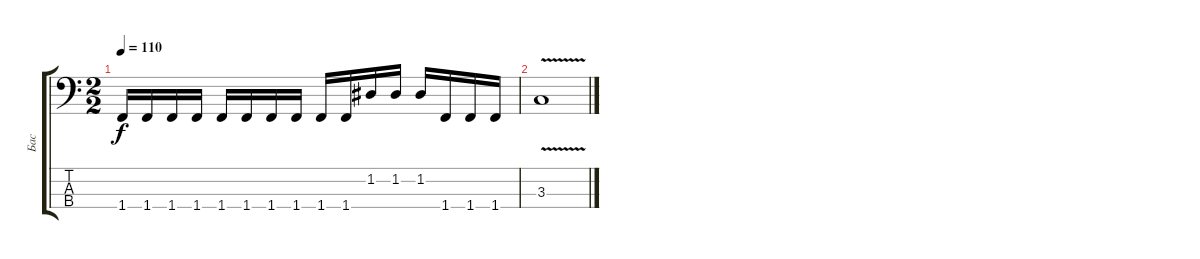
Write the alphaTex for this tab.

\track ("Бас" "Бас") {instrument electricbassfinger}
\staff {score tabs}
\tuning (G2 D2 A1 E1) {hide}
\ts (2 2)
\tempo 110
\clef f4
\ks c
1.4.16{dy f} 1.4.16 1.4.16 1.4.16 1.4.16 1.4.16 1.4.16 1.4.16 1.4.16 1.4.16 1.2.16 1.2.16 1.2.16 1.4.16 1.4.16 1.4.16 |
3.3{v}.1
